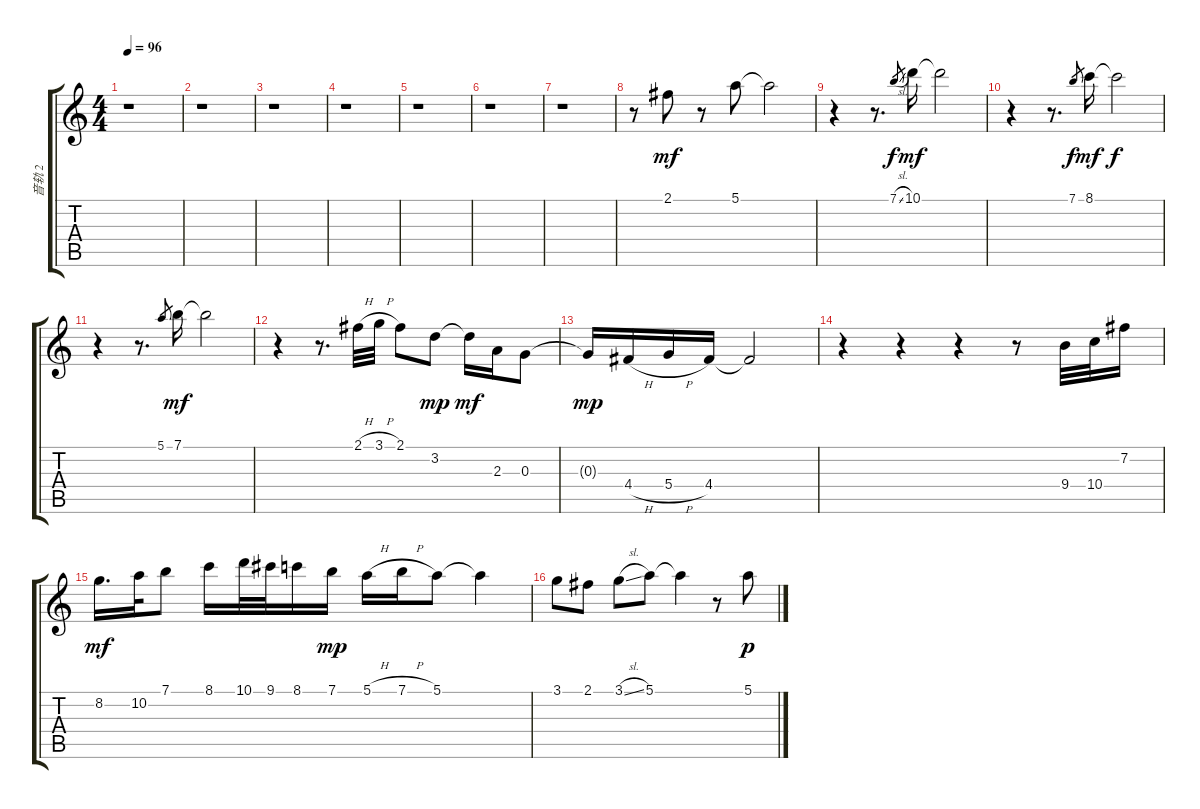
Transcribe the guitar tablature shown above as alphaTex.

\track ("音轨 2" "音轨 2") {instrument acousticguitarsteel}
\staff {score tabs}
\tuning (E4 B3 G3 D3 A2 E2) {hide}
\ts (4 4)
\tempo 96
\clef g2
\ks c
r.1{dy mf} |
r.1 |
r.1 |
r.1 |
r.1 |
r.1 |
r.1 |
r.8 2.1.8 r.8 5.1.8 5.1{t}.2 |
r.4 r.8{d} 7.1{sl}.8{gr dy f} 10.1.16{dy mf} 10.1{t}.2 |
r.4 r.8{d} 7.1.8{gr dy f} 8.1.16{dy mf} 8.1{t}.2{dy f} |
r.4 r.8{d} 5.1.8{gr} 7.1.16{dy mf} 7.1{t}.2 |
r.4 r.8{d} 2.1{h}.32 3.1{h}.32 2.1.8 3.2.8{dy mp} 3.2{t}.16{dy mf} 2.3.16 0.3.8 |
0.3{t}.16{dy mp} 4.4{h}.16 5.4{h}.16 4.4.16 4.4{t}.2 |
r.4 r.4 r.4 r.8 9.4.32 10.4.32 7.2.16 |
8.2.16{d dy mf} 10.2.32 7.1.8 8.1.16 10.1.32 9.1.32 8.1.16 7.1.16{dy mp} 5.1{h}.16 7.1{h}.16 5.1.8 5.1{t}.4 |
3.1.8 2.1.8 3.1{sl}.8 5.1.8 5.1{t}.4 r.8 5.1.8{dy p}
